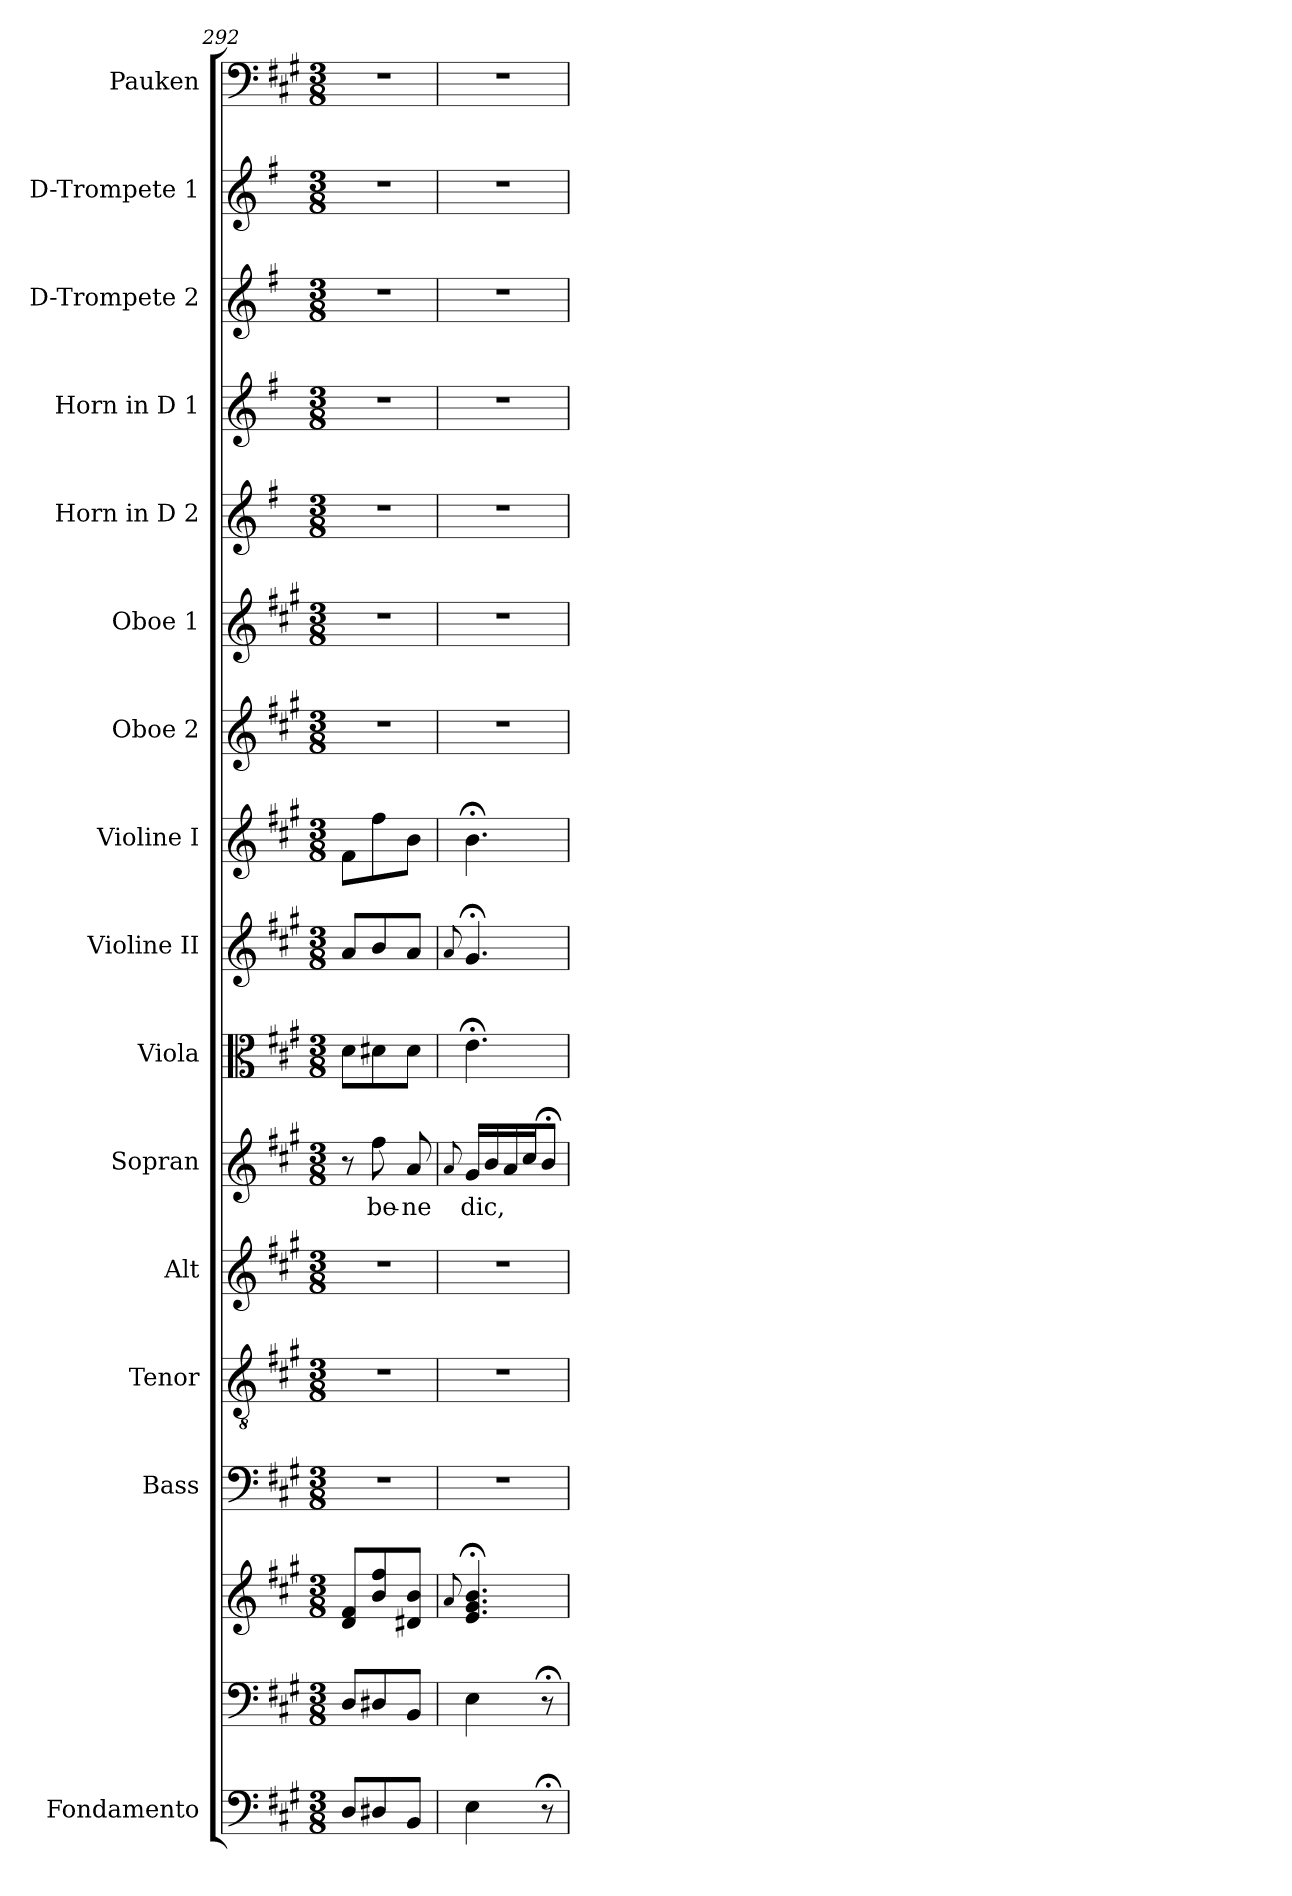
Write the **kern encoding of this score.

**kern	**kern	**kern	**kern	**kern	**kern	**kern	**text	**kern	**kern	**kern	**kern	**kern	**kern	**kern	**kern	**kern	**kern
*part16	*part15	*part15	*part14	*part13	*part12	*part11	*part11	*part10	*part9	*part8	*part7	*part6	*part5	*part4	*part3	*part2	*part1
*staff17	*staff16	*staff15	*staff14	*staff13	*staff12	*staff11	*staff11	*staff10	*staff9	*staff8	*staff7	*staff6	*staff5	*staff4	*staff3	*staff2	*staff1
*I"Fondamento	*	*	*I"Bass	*I"Tenor	*I"Alt	*I"Sopran	*	*I"Viola	*I"Violine II	*I"Violine I	*I"Oboe 2	*I"Oboe 1	*I"Horn in D 2	*I"Horn in D 1	*I"D-Trompete 2	*I"D-Trompete 1	*I"Pauken
*I'F.	*	*	*I'B.	*I'T.	*I'A.	*I'S.	*	*I'Vla.	*I'Vl. II	*I'Vl. I	*I'Ob. 2	*I'Ob. 1	*	*	*I'D Trp. 2	*I'D Trp. 1	*I'Pk.
*clefF4	*clefF4	*clefG2	*clefF4	*clefGv2	*clefG2	*clefG2	*	*clefC3	*clefG2	*clefG2	*clefG2	*clefG2	*clefG2	*clefG2	*clefG2	*clefG2	*clefF4
*ITrd7c12	*	*	*	*	*	*	*	*	*	*	*	*	*ITrd6c10	*ITrd6c10	*ITrd-1c-2	*ITrd-1c-2	*
*k[f#c#g#]	*k[f#c#g#]	*k[f#c#g#]	*k[f#c#g#]	*k[f#c#g#]	*k[f#c#g#]	*k[f#c#g#]	*	*k[f#c#g#]	*k[f#c#g#]	*k[f#c#g#]	*k[f#c#g#]	*k[f#c#g#]	*k[f#c#g#]	*k[f#c#g#]	*k[f#c#g#]	*k[f#c#g#]	*k[f#c#g#]
*A:	*A:	*A:	*A:	*A:	*A:	*A:	*	*A:	*A:	*A:	*A:	*A:	*A:	*A:	*A:	*A:	*A:
*M3/8	*M3/8	*M3/8	*M3/8	*M3/8	*M3/8	*M3/8	*	*M3/8	*M3/8	*M3/8	*M3/8	*M3/8	*M3/8	*M3/8	*M3/8	*M3/8	*M3/8
=292	=292	=292	=292	=292	=292	=292	=292	=292	=292	=292	=292	=292	=292	=292	=292	=292	=292
8DD/L	8D/L	8d/ 8f#/L	4.r	4.r	4.r	8r	.	8d\L	8a/L	8f#\L	4.r	4.r	4.r	4.r	4.r	4.r	4.r
!	!	!	!	!	!	!	!LO:LY:b	!	!	!	!	!	!	!	!	!	!
8DD#X/	8D#X/	8b/ 8ff#/	.	.	.	8ff#\	be-	8d#X\	8b/	8ff#\	.	.	.	.	.	.	.
!	!	!	!	!	!	!	!LO:LY:b	!	!	!	!	!	!	!	!	!	!
8BBB/J	8BB/J	8d#X/ 8b/J	.	.	.	8a/	-ne	8d#\J	8a/J	8b\J	.	.	.	.	.	.	.
=293	=293	=293	=293	=293	=293	=293	=293	=293	=293	=293	=293	=293	=293	=293	=293	=293	=293
.	.	8qqa/	.	.	.	8qqa/	.	.	8qqa/	.	.	.	.	.	.	.	.
!	!	!	!	!	!	!	!LO:LY:b	!	!	!	!	!	!	!	!	!	!
4EE\	4E\	4.e/;< 4.g#/;< 4.b/;<	4.r	4.r	4.r	16g#/LL	dic,	4.e;<\	4.g#;</	4.b;<\	4.r	4.r	4.r	4.r	4.r	4.r	4.r
.	.	.	.	.	.	16b/	.	.	.	.	.	.	.	.	.	.	.
.	.	.	.	.	.	16a/	.	.	.	.	.	.	.	.	.	.	.
.	.	.	.	.	.	16cc#/J	.	.	.	.	.	.	.	.	.	.	.
8r;<	8r;<	.	.	.	.	8b;</J	.	.	.	.	.	.	.	.	.	.	.
=	=	=	=	=	=	=	=	=	=	=	=	=	=	=	=	=	=
*-	*-	*-	*-	*-	*-	*-	*-	*-	*-	*-	*-	*-	*-	*-	*-	*-	*-
